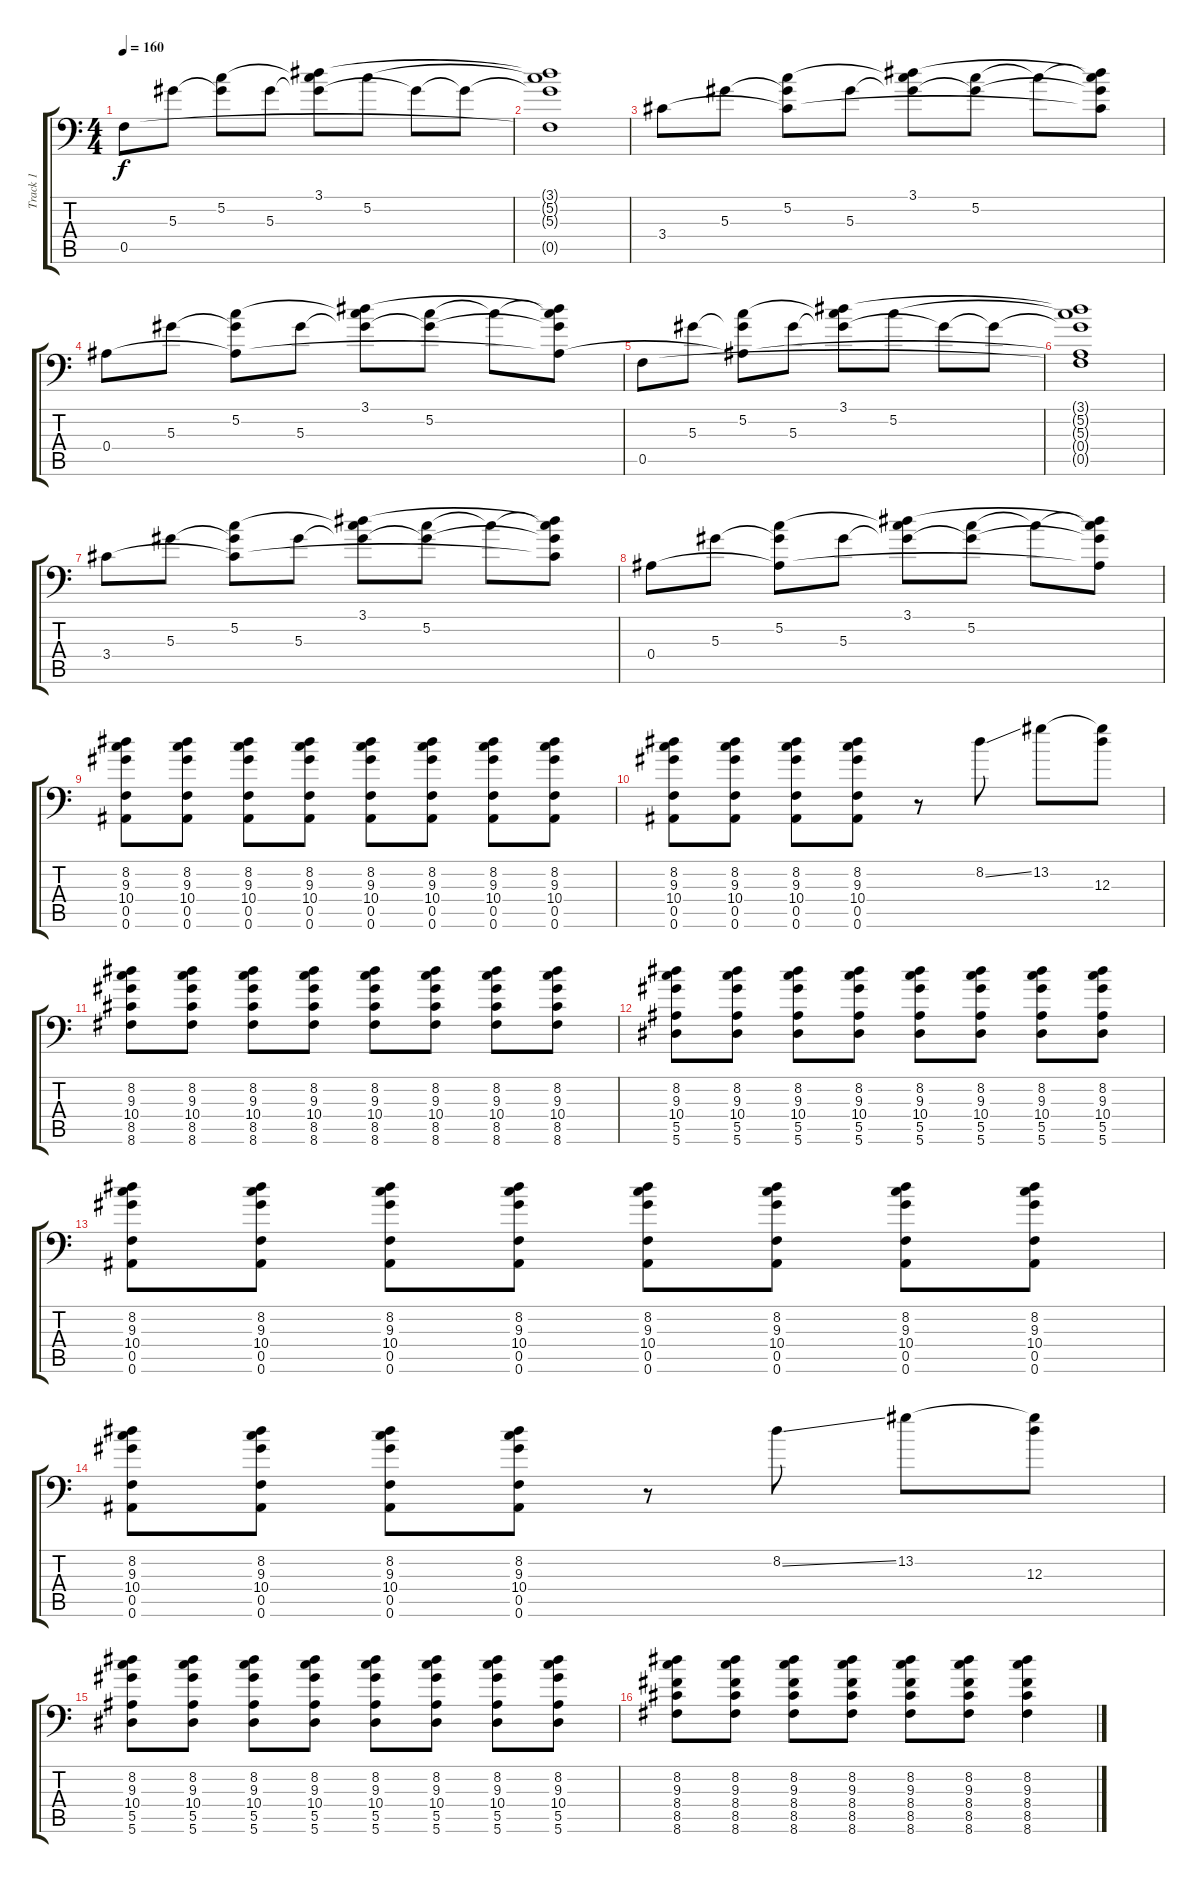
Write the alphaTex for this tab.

\track ("Track 1" "Track 1") {instrument acousticguitarsteel}
\staff {score tabs}
\tuning (C4 G3 Eb3 Bb2 F2 Bb1) {hide}
\ts (4 4)
\tempo 160
\clef f4
\ks c
0.5.8{dy f instrument acousticguitarsteel} 5.3.8 (5.2 5.3{t}).8 5.3.8 (3.1 5.2{t} 5.3{t}).8 5.2.8 5.3{t}.8 5.3{t}.8 |
(3.1{t} 5.2{t} 5.3{t} 0.5{t}).1 |
3.4.8 5.3.8 (5.2 5.3{t} 3.4{t}).8 5.3.8 (3.1 5.2{t} 5.3{t}).8 (5.2 5.3{t}).8 5.2{t}.8 (3.1{t} 5.2{t} 5.3{t} 3.4{t}).8 |
0.4.8 5.3.8 (5.2 5.3{t} 0.4{t}).8 5.3.8 (3.1 5.2{t} 5.3{t}).8 (5.2 5.3{t}).8 5.2{t}.8 (3.1{t} 5.2{t} 5.3{t} 0.4{t}).8 |
0.5.8 5.3.8 (5.2 5.3{t} 0.4{t}).8 5.3.8 (3.1 5.2{t} 5.3{t}).8 5.2.8 5.3{t}.8 5.3{t}.8 |
(3.1{t} 5.2{t} 5.3{t} 0.4{t} 0.5{t}).1 |
3.4.8 5.3.8 (5.2 5.3{t} 3.4{t}).8 5.3.8 (3.1 5.2{t} 5.3{t}).8 (5.2 5.3{t}).8 5.2{t}.8 (3.1{t} 5.2{t} 5.3{t} 3.4{t}).8 |
0.4.8 5.3.8 (5.2 5.3{t} 0.4{t}).8 5.3.8 (3.1 5.2{t} 5.3{t}).8 (5.2 5.3{t}).8 5.2{t}.8 (3.1{t} 5.2{t} 5.3{t} 0.4{t}).8 |
(8.2 9.3 10.4 0.5 0.6).8{instrument distortionguitar} (8.2 9.3 10.4 0.5 0.6).8 (8.2 9.3 10.4 0.5 0.6).8 (8.2 9.3 10.4 0.5 0.6).8 (8.2 9.3 10.4 0.5 0.6).8 (8.2 9.3 10.4 0.5 0.6).8 (8.2 9.3 10.4 0.5 0.6).8 (8.2 9.3 10.4 0.5 0.6).8 |
(8.2 9.3 10.4 0.5 0.6).8 (8.2 9.3 10.4 0.5 0.6).8 (8.2 9.3 10.4 0.5 0.6).8 (8.2 9.3 10.4 0.5 0.6).8 r.8 8.2{ss}.8 13.2.8 (13.2{t} 12.3).8 |
(8.2 9.3 10.4 8.5 8.6).8 (8.2 9.3 10.4 8.5 8.6).8 (8.2 9.3 10.4 8.5 8.6).8 (8.2 9.3 10.4 8.5 8.6).8 (8.2 9.3 10.4 8.5 8.6).8 (8.2 9.3 10.4 8.5 8.6).8 (8.2 9.3 10.4 8.5 8.6).8 (8.2 9.3 10.4 8.5 8.6).8 |
(8.2 9.3 10.4 5.5 5.6).8 (8.2 9.3 10.4 5.5 5.6).8 (8.2 9.3 10.4 5.5 5.6).8 (8.2 9.3 10.4 5.5 5.6).8 (8.2 9.3 10.4 5.5 5.6).8 (8.2 9.3 10.4 5.5 5.6).8 (8.2 9.3 10.4 5.5 5.6).8 (8.2 9.3 10.4 5.5 5.6).8 |
(8.2 9.3 10.4 0.5 0.6).8 (8.2 9.3 10.4 0.5 0.6).8 (8.2 9.3 10.4 0.5 0.6).8 (8.2 9.3 10.4 0.5 0.6).8 (8.2 9.3 10.4 0.5 0.6).8 (8.2 9.3 10.4 0.5 0.6).8 (8.2 9.3 10.4 0.5 0.6).8 (8.2 9.3 10.4 0.5 0.6).8 |
(8.2 9.3 10.4 0.5 0.6).8 (8.2 9.3 10.4 0.5 0.6).8 (8.2 9.3 10.4 0.5 0.6).8 (8.2 9.3 10.4 0.5 0.6).8 r.8 8.2{ss}.8 13.2.8 (13.2{t} 12.3).8 |
(8.2 9.3 10.4 5.5 5.6).8 (8.2 9.3 10.4 5.5 5.6).8 (8.2 9.3 10.4 5.5 5.6).8 (8.2 9.3 10.4 5.5 5.6).8 (8.2 9.3 10.4 5.5 5.6).8 (8.2 9.3 10.4 5.5 5.6).8 (8.2 9.3 10.4 5.5 5.6).8 (8.2 9.3 10.4 5.5 5.6).8 |
(8.2 9.3 8.4 8.5 8.6).8 (8.2 9.3 8.4 8.5 8.6).8 (8.2 9.3 8.4 8.5 8.6).8 (8.2 9.3 8.4 8.5 8.6).8 (8.2 9.3 8.4 8.5 8.6).8 (8.2 9.3 8.4 8.5 8.6).8 (8.2 9.3 8.4 8.5 8.6).4
